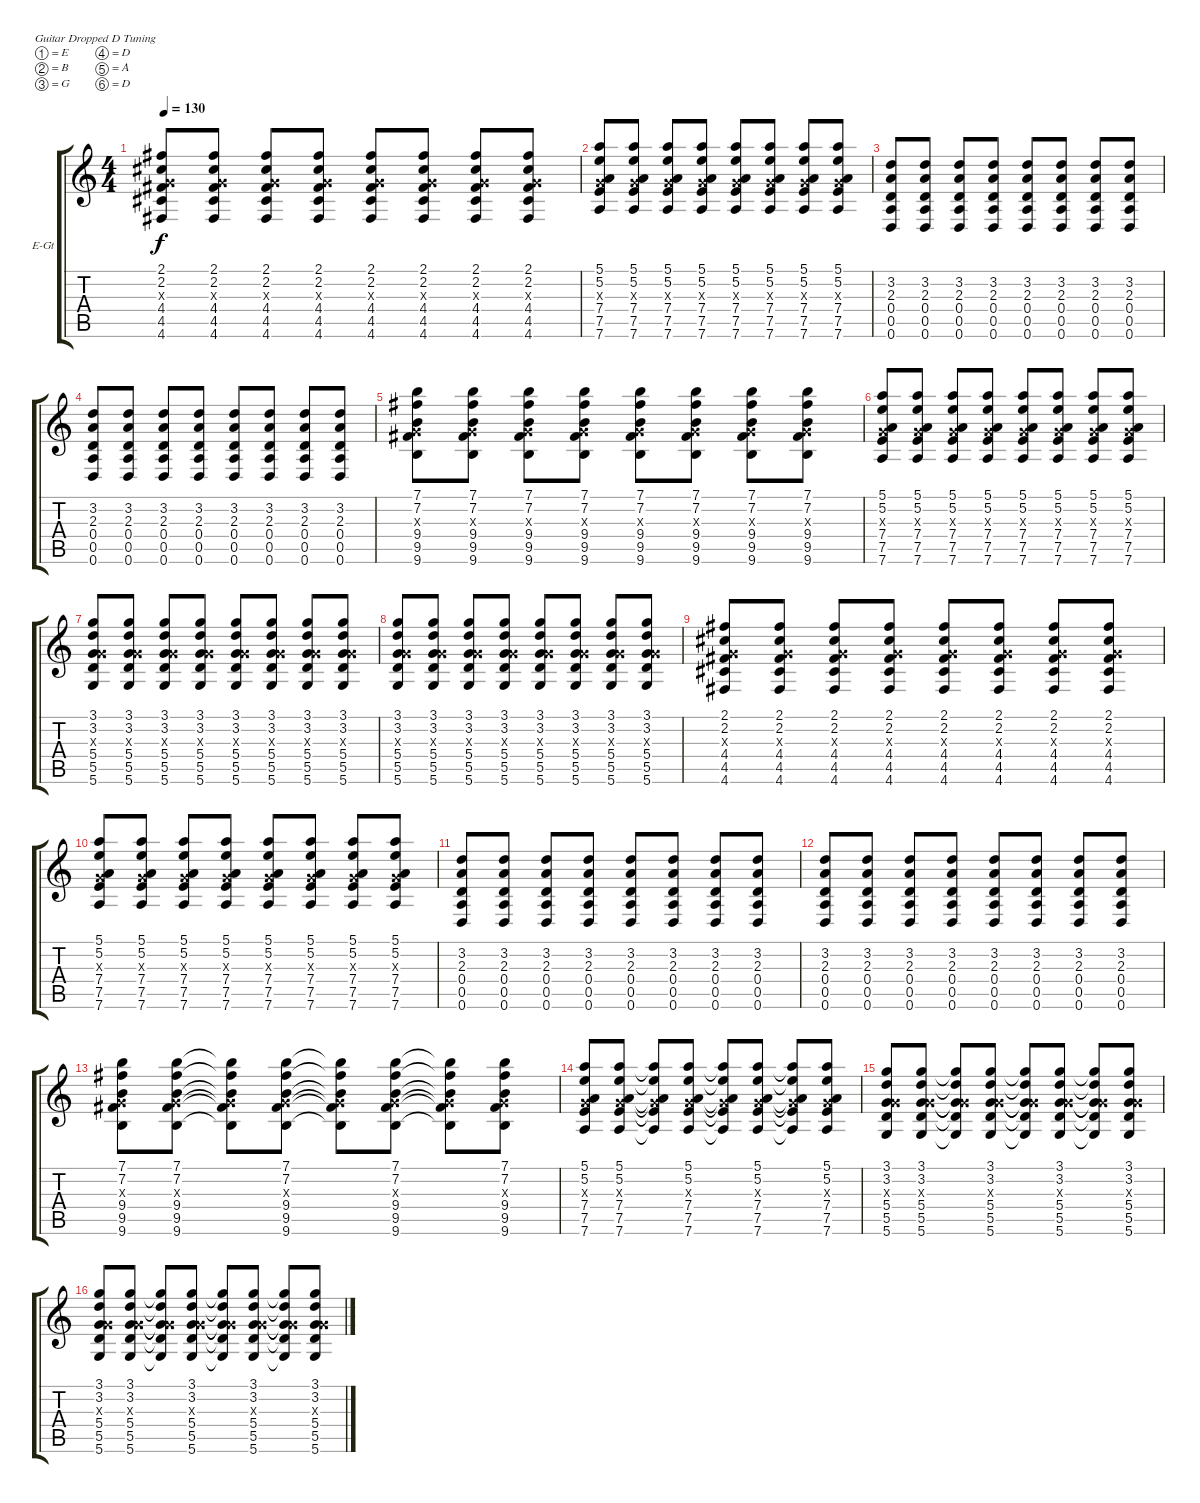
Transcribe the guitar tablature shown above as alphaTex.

\bracketExtendMode groupsimilarinstruments
\firstSystemTrackNameOrientation horizontal
\otherSystemsTrackNameOrientation horizontal
\track ("Guitar" "E-Gt") {instrument overdrivenguitar}
\staff {score tabs}
\tuning (E4 B3 G3 D3 A2 D2)
\ts (4 4)
\tempo 130
\clef g2
\ks c
(4.4 4.5 4.6 0.3{x} 2.1 2.2).8{dy f} (4.4 4.5 4.6 0.3{x} 2.1 2.2).8 (4.4 4.5 4.6 0.3{x} 2.1 2.2).8 (4.4 4.5 4.6 0.3{x} 2.1 2.2).8 (4.4 4.5 4.6 0.3{x} 2.1 2.2).8 (4.4 4.5 4.6 0.3{x} 2.1 2.2).8 (4.4 4.5 4.6 0.3{x} 2.1 2.2).8 (4.4 4.5 4.6 0.3{x} 2.1 2.2).8 |
(7.4 7.5 7.6 0.3{x} 5.1 5.2).8 (7.4 7.5 7.6 0.3{x} 5.1 5.2).8 (7.4 7.5 7.6 0.3{x} 5.1 5.2).8 (7.4 7.5 7.6 0.3{x} 5.1 5.2).8 (7.4 7.5 7.6 0.3{x} 5.1 5.2).8 (7.4 7.5 7.6 0.3{x} 5.1 5.2).8 (7.4 7.5 7.6 0.3{x} 5.2 5.1).8 (7.4 7.5 7.6 0.3{x} 5.2 5.1).8 |
(0.4 0.5 0.6 2.3 3.2).8 (0.4 0.5 0.6 2.3 3.2).8 (0.4 0.5 0.6 2.3 3.2).8 (0.4 0.5 0.6 2.3 3.2).8 (0.4 0.5 0.6 2.3 3.2).8 (0.4 0.5 0.6 2.3 3.2).8 (0.4 0.5 0.6 2.3 3.2).8 (0.4 0.5 0.6 2.3 3.2).8 |
(0.4 0.5 0.6 2.3 3.2).8 (0.4 0.5 0.6 2.3 3.2).8 (0.4 0.5 0.6 2.3 3.2).8 (0.4 0.5 0.6 2.3 3.2).8 (0.4 0.5 0.6 2.3 3.2).8 (0.4 0.5 0.6 2.3 3.2).8 (0.4 0.5 0.6 2.3 3.2).8 (0.4 0.5 0.6 2.3 3.2).8 |
(7.1 7.2 9.4 9.5 9.6 0.3{x}).8 (7.1 7.2 9.4 9.5 9.6 0.3{x}).8 (7.1 7.2 9.4 9.5 9.6 0.3{x}).8 (7.1 7.2 9.4 9.5 9.6 0.3{x}).8 (7.1 7.2 9.4 9.5 9.6 0.3{x}).8 (7.1 7.2 9.4 9.5 9.6 0.3{x}).8 (7.1 7.2 9.4 9.5 9.6 0.3{x}).8 (7.1 7.2 9.4 9.5 9.6 0.3{x}).8 |
(7.4 7.5 7.6 5.2 5.1 0.3{x}).8 (7.4 7.5 7.6 5.1 5.2 0.3{x}).8 (7.4 7.5 7.6 5.1 5.2 0.3{x}).8 (7.4 7.5 7.6 5.1 5.2 0.3{x}).8 (7.4 7.5 7.6 5.1 5.2 0.3{x}).8 (7.4 7.5 7.6 5.1 5.2 0.3{x}).8 (7.4 7.5 7.6 5.1 5.2 0.3{x}).8 (7.4 7.5 7.6 5.2 5.1 0.3{x}).8 |
(5.4 5.5 5.6 3.1 3.2 0.3{x}).8 (5.4 5.5 5.6 3.1 3.2 0.3{x}).8 (5.4 5.5 5.6 3.1 3.2 0.3{x}).8 (5.4 5.5 5.6 3.1 3.2 0.3{x}).8 (5.4 5.5 5.6 3.1 3.2 0.3{x}).8 (5.4 5.5 5.6 3.1 3.2 0.3{x}).8 (5.4 5.5 5.6 3.1 3.2 0.3{x}).8 (5.4 5.5 5.6 3.1 3.2 0.3{x}).8 |
(5.4 5.5 5.6 0.3{x} 3.1 3.2).8 (5.4 5.5 5.6 0.3{x} 3.1 3.2).8 (5.4 5.5 5.6 0.3{x} 3.1 3.2).8 (5.4 5.5 5.6 0.3{x} 3.1 3.2).8 (5.4 5.5 5.6 0.3{x} 3.1 3.2).8 (5.4 5.5 5.6 0.3{x} 3.1 3.2).8 (5.4 5.5 5.6 0.3{x} 3.1 3.2).8 (5.4 5.5 5.6 0.3{x} 3.2 3.1).8 |
(4.4 4.5 4.6 0.3{x} 2.1 2.2).8 (4.4 4.5 4.6 0.3{x} 2.1 2.2).8 (4.4 4.5 4.6 0.3{x} 2.1 2.2).8 (4.4 4.5 4.6 0.3{x} 2.1 2.2).8 (4.4 4.5 4.6 0.3{x} 2.1 2.2).8 (4.4 4.5 4.6 0.3{x} 2.1 2.2).8 (4.4 4.5 4.6 0.3{x} 2.1 2.2).8 (4.4 4.5 4.6 0.3{x} 2.1 2.2).8 |
(7.4 7.5 7.6 0.3{x} 5.1 5.2).8 (7.4 7.5 7.6 0.3{x} 5.1 5.2).8 (7.4 7.5 7.6 0.3{x} 5.1 5.2).8 (7.4 7.5 7.6 0.3{x} 5.1 5.2).8 (7.4 7.5 7.6 0.3{x} 5.1 5.2).8 (7.4 7.5 7.6 0.3{x} 5.1 5.2).8 (7.4 7.5 7.6 0.3{x} 5.2 5.1).8 (7.4 7.5 7.6 0.3{x} 5.2 5.1).8 |
(0.4 0.5 0.6 2.3 3.2).8 (0.4 0.5 0.6 2.3 3.2).8 (0.4 0.5 0.6 2.3 3.2).8 (0.4 0.5 0.6 2.3 3.2).8 (0.4 0.5 0.6 2.3 3.2).8 (0.4 0.5 0.6 2.3 3.2).8 (0.4 0.5 0.6 2.3 3.2).8 (0.4 0.5 0.6 2.3 3.2).8 |
(0.4 0.5 0.6 2.3 3.2).8 (0.4 0.5 0.6 2.3 3.2).8 (0.4 0.5 0.6 2.3 3.2).8 (0.4 0.5 0.6 2.3 3.2).8 (0.4 0.5 0.6 2.3 3.2).8 (0.4 0.5 0.6 2.3 3.2).8 (0.4 0.5 0.6 2.3 3.2).8 (0.4 0.5 0.6 2.3 3.2).8 |
(7.1 7.2 9.4 9.5 9.6 0.3{x}).8 (7.1 7.2 9.4 9.5 9.6 0.3{x}).8 (7.1{t} 7.2{t} 9.4{t} 9.5{t} 9.6{t} 0.3{x t}).8 (7.1 7.2 9.4 9.5 9.6 0.3{x}).8 (7.1{t} 7.2{t} 9.4{t} 9.5{t} 9.6{t} 0.3{x t}).8 (7.1 7.2 9.4 9.5 9.6 0.3{x}).8 (7.1{t} 7.2{t} 9.4{t} 9.5{t} 9.6{t} 0.3{x t}).8 (7.1 7.2 9.4 9.5 9.6 0.3{x}).8 |
(7.4 7.5 7.6 5.2 5.1 0.3{x}).8 (7.4 7.5 7.6 5.1 5.2 0.3{x}).8 (7.4{t} 7.5{t} 7.6{t} 5.1{t} 5.2{t} 0.3{x t}).8 (7.4 7.5 7.6 5.1 5.2 0.3{x}).8 (7.4{t} 7.5{t} 7.6{t} 5.1{t} 5.2{t} 0.3{x t}).8 (7.4 7.5 7.6 5.1 5.2 0.3{x}).8 (7.4{t} 7.5{t} 7.6{t} 5.1{t} 5.2{t} 0.3{x t}).8 (7.4 7.5 7.6 5.2 5.1 0.3{x}).8 |
(5.4 5.5 5.6 3.1 3.2 0.3{x}).8 (5.4 5.5 5.6 3.1 3.2 0.3{x}).8 (5.4{t} 5.5{t} 5.6{t} 3.1{t} 3.2{t} 0.3{x t}).8 (5.4 5.5 5.6 3.1 3.2 0.3{x}).8 (5.4{t} 5.5{t} 5.6{t} 3.1{t} 3.2{t} 0.3{x t}).8 (5.4 5.5 5.6 3.1 3.2 0.3{x}).8 (5.4{t} 5.5{t} 5.6{t} 3.1{t} 3.2{t} 0.3{x t}).8 (5.4 5.5 5.6 3.1 3.2 0.3{x}).8 |
(5.4 5.5 5.6 0.3{x} 3.1 3.2).8 (5.4 5.5 5.6 0.3{x} 3.1 3.2).8 (5.4{t} 5.5{t} 5.6{t} 0.3{x t} 3.1{t} 3.2{t}).8 (5.4 5.5 5.6 0.3{x} 3.1 3.2).8 (5.4{t} 5.5{t} 5.6{t} 0.3{x t} 3.1{t} 3.2{t}).8 (5.4 5.5 5.6 0.3{x} 3.1 3.2).8 (5.4{t} 5.5{t} 5.6{t} 0.3{x t} 3.1{t} 3.2{t}).8 (5.4 5.5 5.6 0.3{x} 3.2 3.1).8
